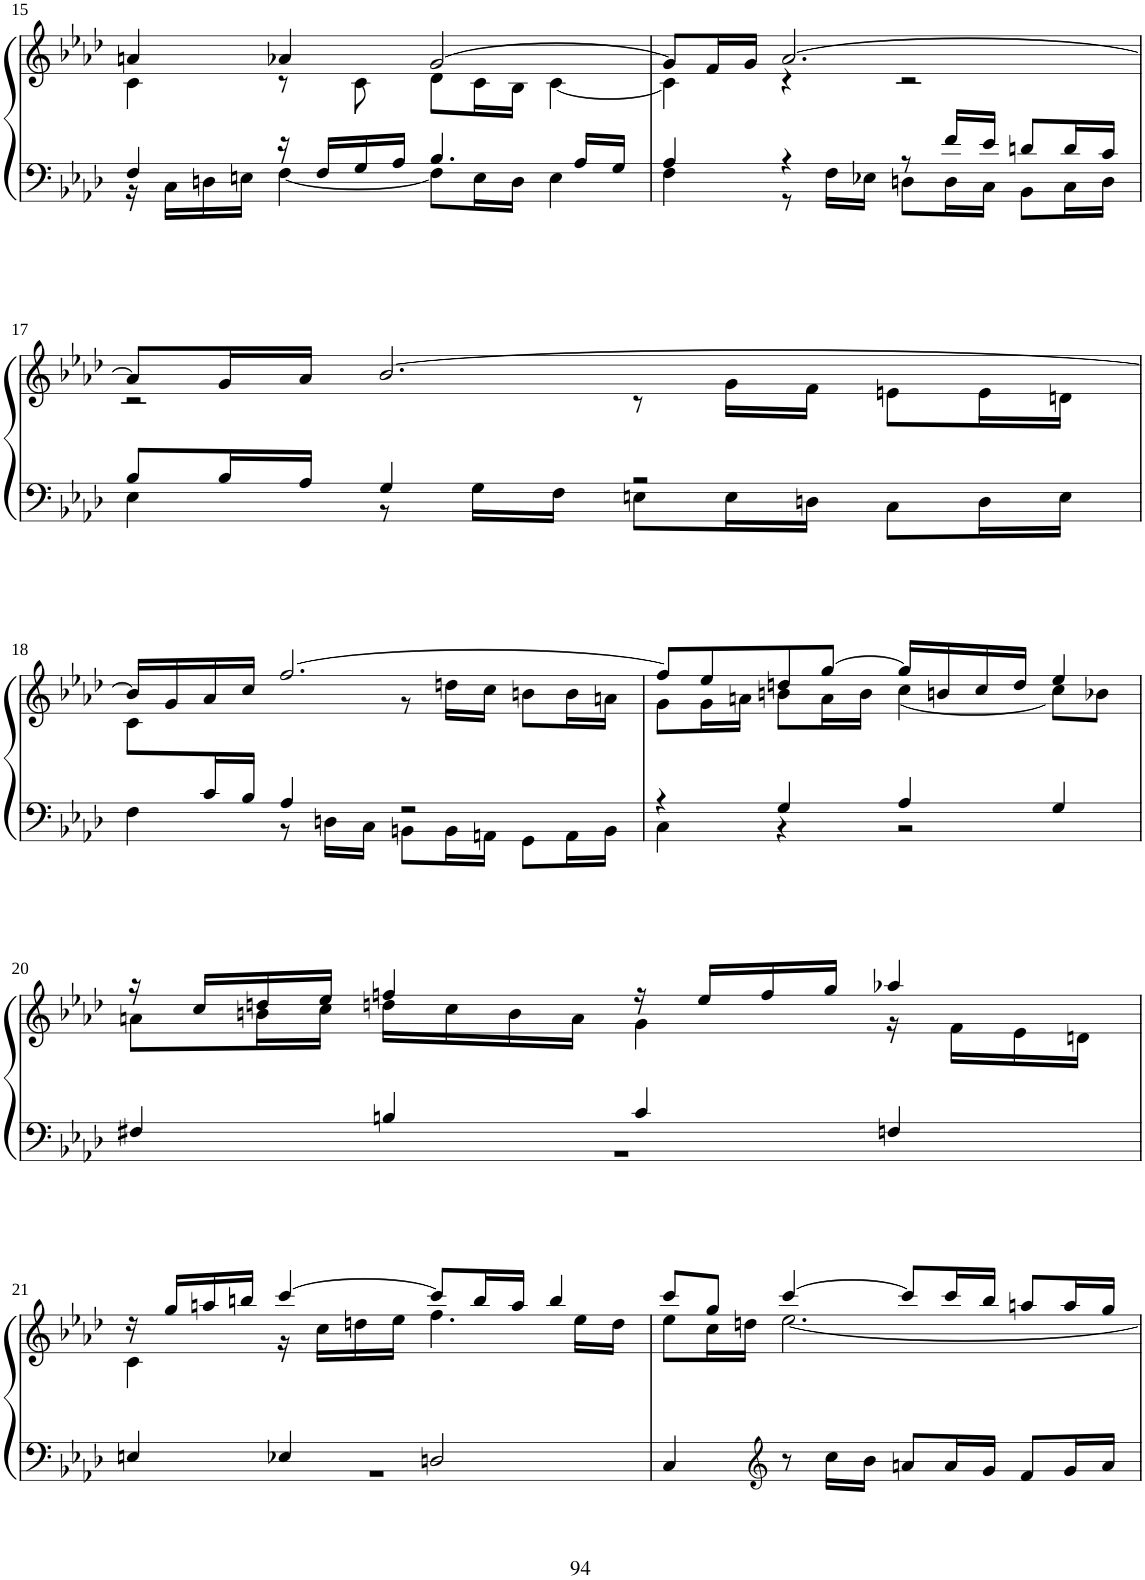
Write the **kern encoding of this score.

**kern	**kern
*part1	*part1
*staff2	*staff1
*I"Piano	*
*I'Pno	*
!!LO:PB:g=z
*clefF4	*clefG2
*k[b-e-a-d-]	*k[b-e-a-d-]
*M4/4	*M4/4
*met(c)	*met(c)
=15	=15
*^	*^
4F/	16r	4an/	4c\
.	16C\LL	.	.
.	16Dn\	.	.
.	16En\JJ	.	.
16r	[4F\	4a-X/	8r
16F/LL	.	.	.
16G/	.	.	8c\
16A-/JJ	.	.	.
4.B-/	8F\L]	[2g/	8d-\L
.	16E\L	.	16c\L
.	16D\JJ	.	16B-\JJ
.	4E\	.	[4c\
16A-/LL	.	.	.
16G/JJ	.	.	.
=16	=16	=16	=16
4A-/	4F\	8g/L]	4c\]
.	.	16f/L	.
.	.	16g/JJ	.
4r	8r	[2.a-/	4r
.	16F\LL	.	.
.	16E-X\JJ	.	.
8r	8Dn\L	.	2r
16f/LL	16D\L	.	.
16e-/JJ	16C\JJ	.	.
8dn/L	8BB-\L	.	.
16d/L	16C\L	.	.
16c/JJ	16D\JJ	.	.
!!LO:LB:g=z	!!
=17	=17	=17	=17
8B-/L	4E-\	8a-/L]	2r
16B-/L	.	16g/L	.
16A-/JJ	.	16a-/JJ	.
4G/	8r	[2.b-/	.
.	16G\LL	.	.
.	16F\JJ	.	.
2r	8En\L	.	8r
.	16E\L	.	16g\LL
.	16Dn\JJ	.	16f\JJ
.	8C\L	.	8en\L
.	16D\L	.	16e\L
.	16E\JJ	.	16dn\JJ
!!LO:LB:g=z
=18	=18	=18	=18
*	*	*	*^
8ryy	4F\	16b-/LL]	2ryy	8c\L
.	.	16g/	.	.
16c/L	.	16a-/	.	2..ryy
16B-/JJ	.	16cc/JJ	.	.
4A-/	8r	[2.ff/	.	.
.	16Dn\LL	.	.	.
.	16C\JJ	.	.	.
2r	8BBn\L	.	8r	.
.	16BB\L	.	16ddn\LL	.
.	16AAn\JJ	.	16cc\JJ	.
.	8GG\L	.	8bn\L	.
.	16AA\L	.	16b\L	.
.	16BB\JJ	.	16an\JJ	.
*	*	*	*v	*v
=19	=19	=19	=19
4r	4C\	8ff/L]	8g\L
.	.	8ee-/	16g\L
.	.	.	16an\JJ
4G/	4r	8ddn/	8bn\L
.	.	[8gg/J	16a\L
.	.	.	16b\JJ
4A-/	2r	16gg/LL]	[4cc\
.	.	16bn/	.
.	.	16cc/	.
.	.	16dd/JJ	.
4G/	.	4ee-/	8cc\L]
.	.	.	8b-X\J
!!LO:LB:g=z	!!
=20	=20	=20	=20
4F#X/	1r	16r	8an\L
.	.	16cc/LL	.
.	.	16ddn/	16bn\L
.	.	16ee-/JJ	16cc\JJ
4Bn/	.	4ffn/	16ddn\LL
.	.	.	16cc\
.	.	.	16b\
.	.	.	16a\JJ
4c/	.	16r	4g\
.	.	16ee-/LL	.
.	.	16ff/	.
.	.	16gg/JJ	.
4Fn/	.	4aa-X/	16r
.	.	.	16f\LL
.	.	.	16e-\
.	.	.	16dn\JJ
!!LO:LB:g=z	!!
=21	=21	=21	=21
4En/	1r	16r	4c\
.	.	16gg/LL	.
.	.	16aan/	.
.	.	16bbn/JJ	.
4E-X/	.	[4ccc/	16r
.	.	.	16cc\LL
.	.	.	16ddn\
.	.	.	16ee-\JJ
2Dn/	.	8ccc/L]	4.ff\
.	.	16bb/L	.
.	.	16aa/JJ	.
.	.	4bb/	.
.	.	.	16ee-\LL
.	.	.	16dd\JJ
*v	*v	*	*
=22	=22	=22
4C/	8ccc/L	8ee-\L
.	8gg/J	16cc\L
.	.	16ddn\JJ
*clefG2	*	*
8r	[4ccc/	[2.ee-\
16cc\LL	.	.
16b-\JJ	.	.
8an/L	8ccc/L]	.
16a/L	16ccc/L	.
16g/JJ	16bb-/JJ	.
8f/L	8aan/L	.
16g/L	16aa/L	.
16a/JJ	16gg/JJ	.
*	*v	*v
=	=
*-	*-
